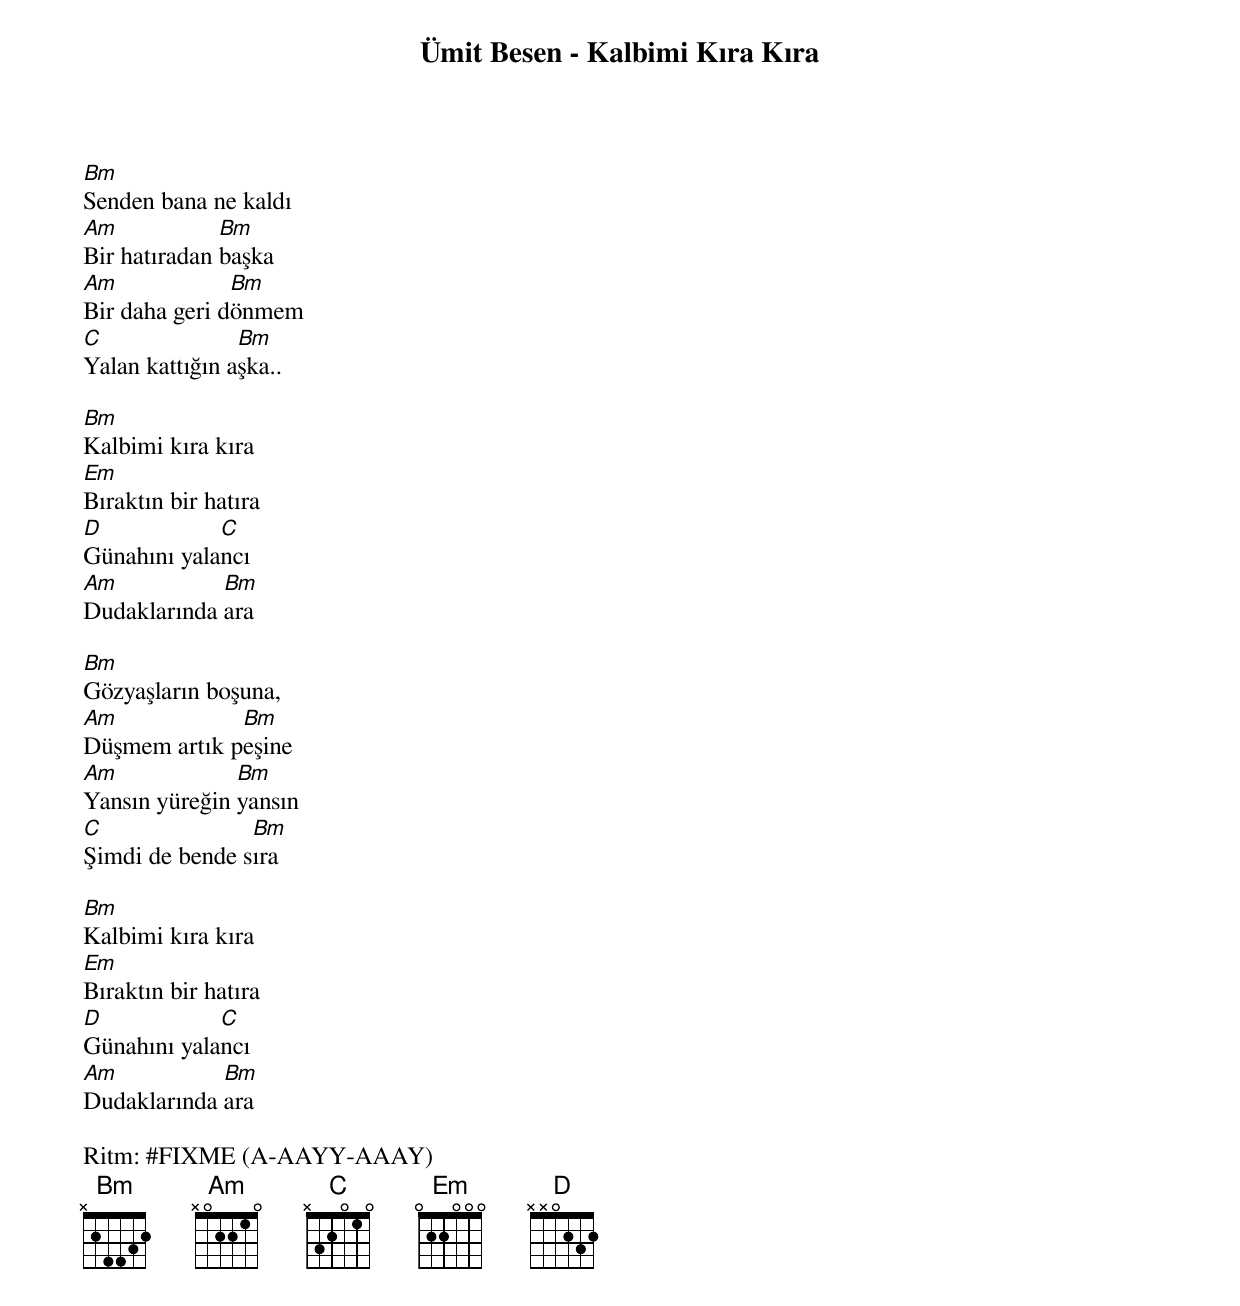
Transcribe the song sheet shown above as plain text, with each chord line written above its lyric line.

Ümit Besen - Kalbimi Kıra Kıra

Bm
Senden bana ne kaldı
Am            Bm
Bir hatıradan başka
Am             Bm
Bir daha geri dönmem
C               Bm
Yalan kattığın aşka..

Bm
Kalbimi kıra kıra
Em
Bıraktın bir hatıra
D            C
Günahını yalancı
Am           Bm
Dudaklarında ara

Bm
Gözyaşların boşuna,
Am            Bm
Düşmem artık peşine
Am             Bm
Yansın yüreğin yansın
C               Bm
Şimdi de bende sıra

Bm
Kalbimi kıra kıra
Em
Bıraktın bir hatıra
D            C
Günahını yalancı
Am           Bm
Dudaklarında ara

Ritm: #FIXME (A-AAYY-AAAY)
